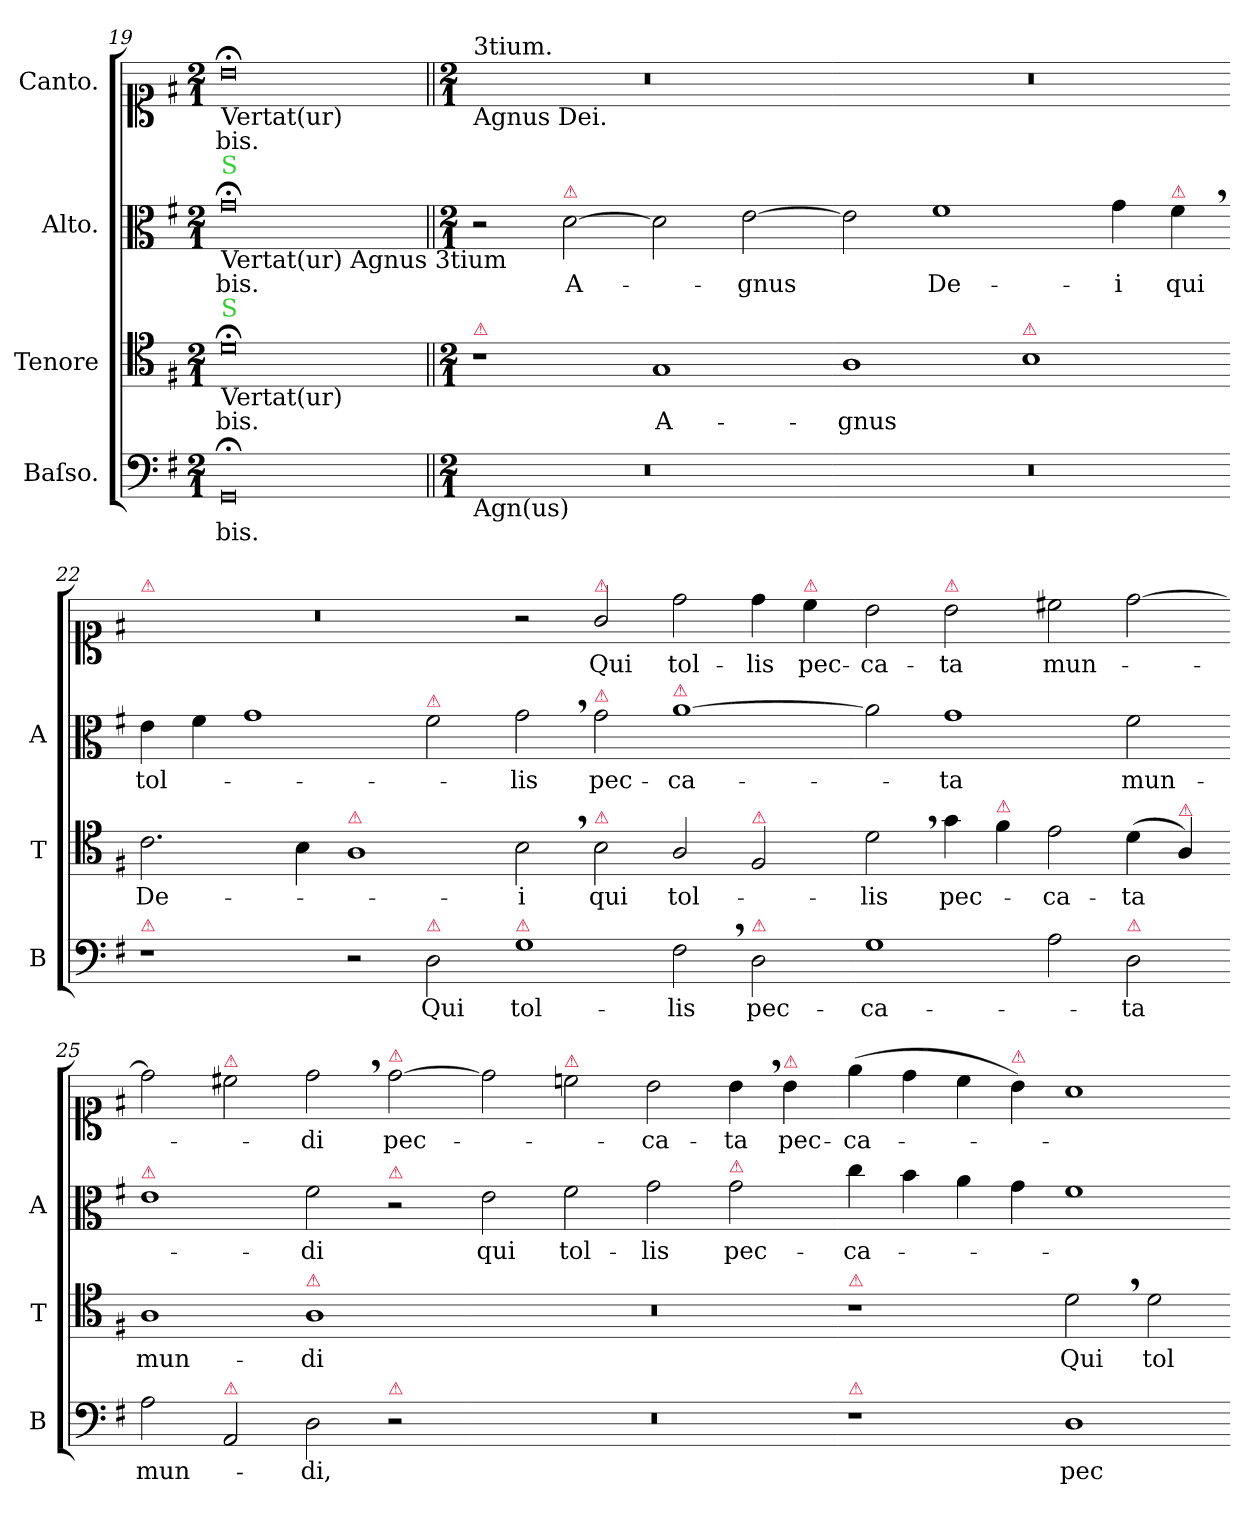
**kern	**text	**kern	**text	**kern	**text	**kern	**text
*part4	*part4	*part3	*part3	*part2	*part2	*part1	*part1
*staff4	*staff4	*staff3	*staff3	*staff2	*staff2	*staff1	*staff1
*I"Baſso.	*	*I"Tenore	*	*I"Alto.	*	*I"Canto.	*
*I'B	*	*I'T	*	*I'A	*	*	*
*clefF4	*	*clefC4	*	*clefC3	*	*clefC1	*
*k[f#]	*	*k[f#]	*	*k[f#]	*	*k[f#]	*
*M2/1	*	*M2/1	*	*M2/1	*	*M2/1	*
=19	=19	=19	=19	=19	=19	=19	=19
!	!	!	!	!	!	!LO:TX:b:t=Vertat(ur)	!
!	!	!	!	!LO:TX:a:color=limegreen:t=S	!	!	!
!	!	!	!	!LO:TX:b:t=Vertat(ur) Agnus 3tium	!	!	!
!	!	!LO:TX:b:t=Vertat(ur)	!	!	!	!	!
!	!	!LO:TX:a:color=limegreen:t=S	!	!	!	!	!
0GG;<	-bis.	0d;	-bis.	0g;	-bis.	0b;<	-bis.
=20||	=20||	=20||	=20||	=20||	=20||	=20||	=20||
*M2/1	*	*M2/1	*	*M2/1	*	*M2/1	*
!	!	!	!	!	!	!LO:TX:b:t=Agnus Dei.	!
!	!	!	!	!	!	!LO:TX:a:t=3tium.	!
!	!	!LO:TX:a:color=crimson:t=⚠	!	!	!	!	!
!LO:TX:b:t=Agn(us)	!	!	!	!	!	!	!
0r	.	1r	.	2r	.	0r	.
!	!	!	!	!LO:TX:a:color=crimson:t=⚠	!	!	!
.	.	.	.	[2d\	A-	.	.
.	.	1G	A-	2d]	.	.	.
.	.	.	.	[2e\	-gnus	.	.
=21-	=21-	=21-	=21-	=21-	=21-	=21-	=21-
0r	.	1A	-gnus	2e\]	.	0r	.
.	.	.	.	1f#	De-	.	.
!	!	!LO:TX:a:color=crimson:t=⚠	!	!	!	!	!
.	.	1B	.	.	.	.	.
.	.	.	.	4g\	-i	.	.
!	!	!	!	!LO:TX:a:color=crimson:t=⚠	!	!	!
.	.	.	.	4f#,<\	qui	.	.
=22-	=22-	=22-	=22-	=22-	=22-	=22-	=22-
!	!	!	!	!	!	!LO:TX:a:color=crimson:t=⚠	!
!LO:TX:a:color=crimson:t=⚠	!	!	!	!	!	!	!
1r	.	2.c\	De-	4e\	tol-	0r	.
.	.	.	.	4f#\	.	.	.
.	.	.	.	1g	.	.	.
.	.	4B\	.	.	.	.	.
!	!	!LO:TX:a:color=crimson:t=⚠	!	!	!	!	!
2r	.	1A	.	.	.	.	.
!	!	!	!	!LO:TX:a:color=crimson:t=⚠	!	!	!
!LO:TX:a:color=crimson:t=⚠	!	!	!	!	!	!	!
2D\	Qui	.	.	2f#\	.	.	.
=23-	=23-	=23-	=23-	=23-	=23-	=23-	=23-
!LO:TX:a:color=crimson:t=⚠	!	!	!	!	!	!	!
1G	tol-	2B,\	-i	2g,\	-lis	2r	.
!	!	!	!	!	!	!LO:TX:a:color=crimson:t=⚠	!
!	!	!	!	!LO:TX:a:color=crimson:t=⚠	!	!	!
!	!	!LO:TX:a:color=crimson:t=⚠	!	!	!	!	!
.	.	2B\	qui	2g\	pec-	2g/	Qui
!	!	!	!	!LO:TX:a:color=crimson:t=⚠	!	!	!
2F#,<\	-lis	2A/	tol-	[1a	-ca-	2dd\	tol-
!	!	!LO:TX:a:color=crimson:t=⚠	!	!	!	!	!
!LO:TX:a:color=crimson:t=⚠	!	!	!	!	!	!	!
2D\	pec-	2F#/	.	.	.	4dd\	-lis
!	!	!	!	!	!	!LO:TX:a:color=crimson:t=⚠	!
.	.	.	.	.	.	4cc\	pec-
=24-	=24-	=24-	=24-	=24-	=24-	=24-	=24-
1G	-ca-	2d,\	-lis	2a]	.	2b\	-ca-
!	!	!	!	!	!	!LO:TX:a:color=crimson:t=⚠	!
.	.	4g\	pec-	1g	-ta	2b\	-ta
!	!	!LO:TX:a:color=crimson:t=⚠	!	!	!	!	!
.	.	4f#\	.	.	.	.	.
2A\	.	2e\	-ca-	.	.	2cc#X\	mun-
!LO:TX:a:color=crimson:t=⚠	!	!	!	!	!	!	!
2D\	-ta	(>4d\	-ta	2f#\	mun-	[2dd\	.
!	!	!LO:TX:a:color=crimson:t=⚠	!	!	!	!	!
.	.	4A/)	.	.	.	.	.
=25-	=25-	=25-	=25-	=25-	=25-	=25-	=25-
!	!	!	!	!LO:TX:a:color=crimson:t=⚠	!	!	!
2A\	mun-	1A	mun-	1e	.	2dd\]	.
!	!	!	!	!	!	!LO:TX:a:color=crimson:t=⚠	!
!LO:TX:a:color=crimson:t=⚠	!	!	!	!	!	!	!
2AA/	.	.	.	.	.	2cc#X\	.
!	!	!LO:TX:a:color=crimson:t=⚠	!	!	!	!	!
2D\	-di,	1A	-di	2f#\	-di	2dd,\	-di
!	!	!	!	!	!	!LO:TX:a:color=crimson:t=⚠	!
!	!	!	!	!LO:TX:a:color=crimson:t=⚠	!	!	!
!LO:TX:a:color=crimson:t=⚠	!	!	!	!	!	!	!
2r	.	.	.	2r	.	[2dd\	pec-
=26-	=26-	=26-	=26-	=26-	=26-	=26-	=26-
0r	.	0r	.	2e\	qui	2dd]	.
!	!	!	!	!	!	!LO:TX:a:color=crimson:t=⚠	!
.	.	.	.	2f#\	tol-	2ccn\	.
.	.	.	.	2g\	-lis	2b\	-ca-
!	!	!	!	!LO:TX:a:color=crimson:t=⚠	!	!	!
.	.	.	.	2g\	pec-	4b,\	-ta
!	!	!	!	!	!	!LO:TX:a:color=crimson:t=⚠	!
.	.	.	.	.	.	4b\	pec-
=27-	=27-	=27-	=27-	=27-	=27-	=27-	=27-
!	!	!LO:TX:a:color=crimson:t=⚠	!	!	!	!	!
!LO:TX:a:color=crimson:t=⚠	!	!	!	!	!	!	!
1r	.	1r	.	4cc\	-ca-	(4ee\	-ca-
.	.	.	.	4b\	.	4dd\	.
.	.	.	.	4a\	.	4cc\	.
!	!	!	!	!	!	!LO:TX:a:color=crimson:t=⚠	!
.	.	.	.	4g\	.	4b\)	.
1D	pec-	2d,<\	Qui	1f#	.	1a	.
.	.	2d\	tol-	.	.	.	.
=-	=-	=-	=-	=-	=-	=-	=-
*-	*-	*-	*-	*-	*-	*-	*-
